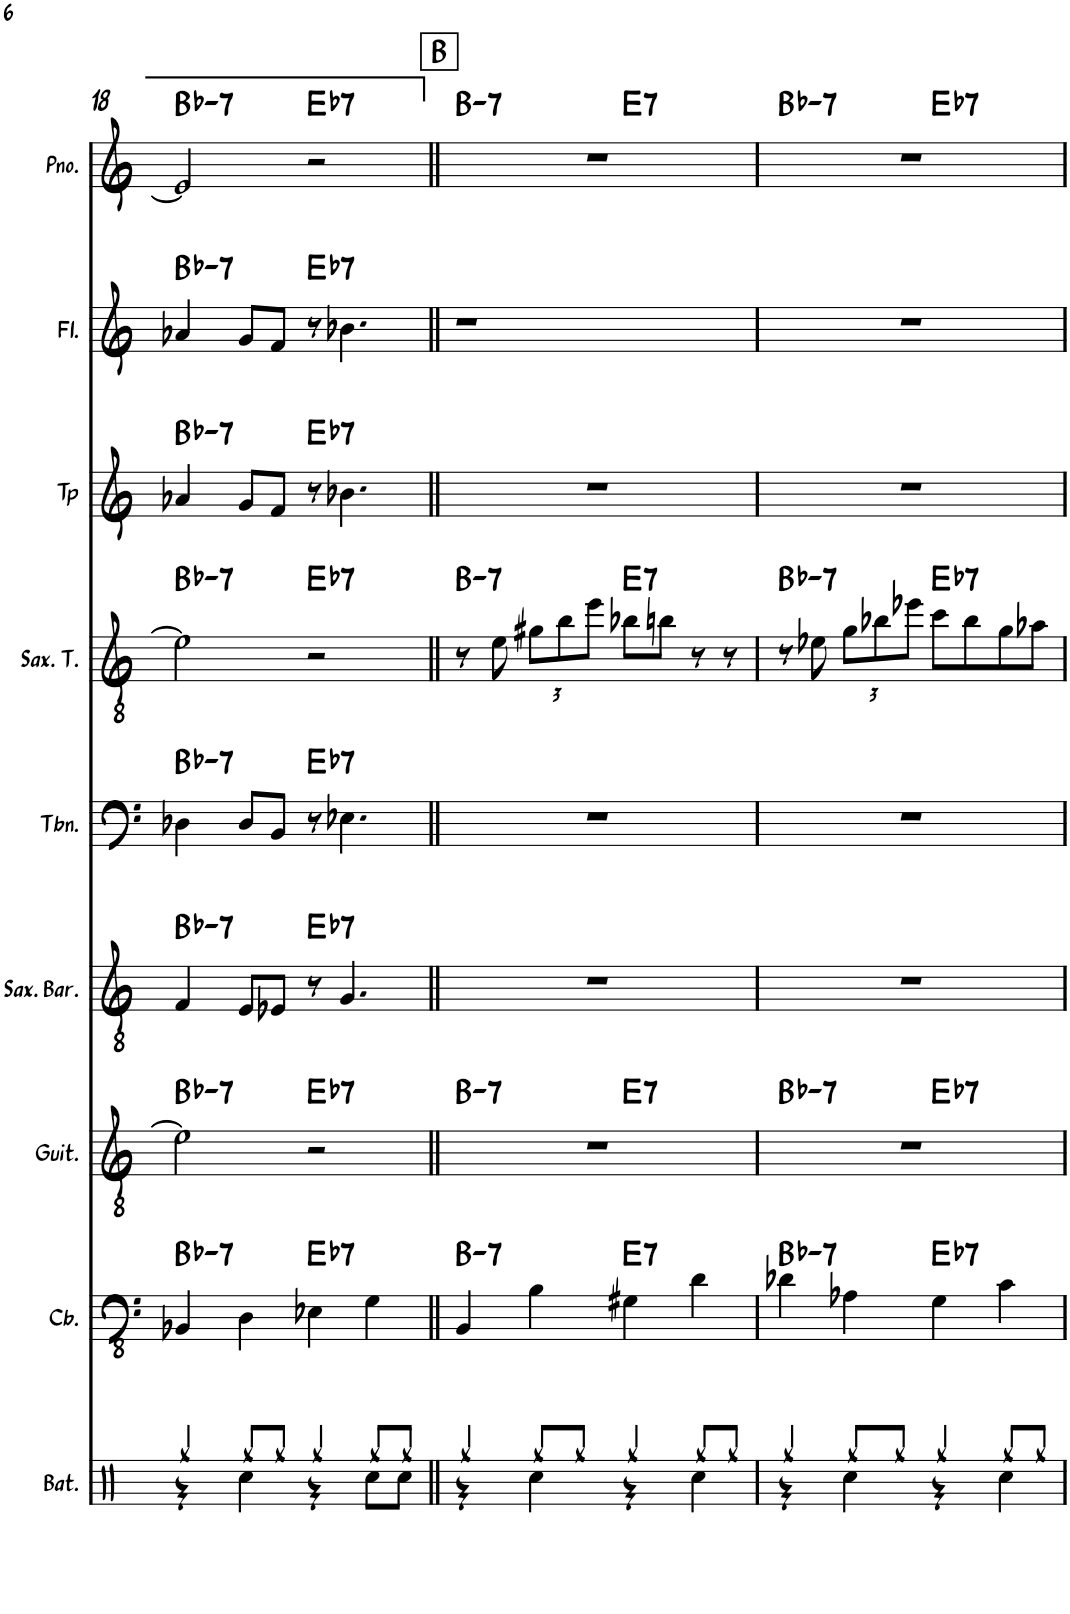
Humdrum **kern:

**kern	**kern	**harte	**kern	**harte	**kern	**harte	**kern	**harte	**kern	**harte	**kern	**harte	**kern	**harte	**kern	**harte
*part9	*part8	*part8	*part7	*part7	*part6	*part6	*part5	*part5	*part4	*part4	*part3	*part3	*part2	*part2	*part1	*part1
*staff9	*staff8	*	*staff7	*	*staff6	*	*staff5	*	*staff4	*	*staff3	*	*staff2	*	*staff1	*
*I"Set de batterie	*I"Contrebasse	*	*I"Guitare acoustique	*	*I"Saxophone baryton	*	*I"Trombone	*	*I"Saxophone ténor	*	*I"Trompette	*	*I"Flûte	*	*I"Piano	*
*I'Bat.	*I'Cb.	*	*I'Guit.	*	*I'Sax. Bar.	*	*I'Tbn.	*	*I'Sax. T.	*	*I'Tp	*	*I'Fl.	*	*I'Pno.	*
!!LO:PB:g=z
*clefX	*clefFv4	*	*clefGv2	*	*clefGv2	*	*clefF4	*	*clefGv2	*	*clefG2	*	*clefG2	*	*clefG2	*
*	*Trd7c12	*	*	*	*Trd12c21	*	*	*	*Trd8c14	*	*Trd1c2	*	*	*	*	*
*k[]	*k[]	*	*k[]	*	*k[]	*	*k[]	*	*k[]	*	*k[]	*	*k[]	*	*k[]	*
*M4/4	*M4/4	*	*M4/4	*	*M4/4	*	*M4/4	*	*M4/4	*	*M4/4	*	*M4/4	*	*M4/4	*
*met(c)	*met(c)	*	*met(c)	*	*met(c)	*	*met(c)	*	*met(c)	*	*met(c)	*	*met(c)	*	*met(c)	*
=18	=18	=18	=18	=18	=18	=18	=18	=18	=18	=18	=18	=18	=18	=18	=18	=18
*^	*	*	*	*	*	*	*	*	*	*	*	*	*	*	*	*
!	!	!	!LO:H:kt=7	!	!LO:H:kt=7	!	!LO:H:kt=7	!	!LO:H:kt=7	!	!LO:H:kt=7	!	!LO:H:kt=7	!	!LO:H:kt=7	!	!LO:H:kt=7
4Rgg/	4r	4BBB-X/	Bb:min7	2e-\]	Bb:min7	4F/	Bb:min7	4D-X\	Bb:min7	2e-\]	Bb:min7	4a-X/	Bb:min7	4a-X/	Bb:min7	2e-/]	Bb:min7
8Rgg/L	4Rcc\	4DD\	.	.	.	8E/L	.	8D-/L	.	.	.	8g/L	.	8g/L	.	.	.
8Rgg/J	.	.	.	.	.	8E-X/J	.	8BB/J	.	.	.	8f/J	.	8f/J	.	.	.
!	!	!	!LO:H:kt=7	!	!LO:H:kt=7	!	!LO:H:kt=7	!	!LO:H:kt=7	!	!LO:H:kt=7	!	!LO:H:kt=7	!	!LO:H:kt=7	!	!LO:H:kt=7
4Rgg/	4r	4EE-X\	Eb:7	2r	Eb:7	8r	Eb:7	8r	Eb:7	2r	Eb:7	8r	Eb:7	8r	Eb:7	2r	Eb:7
.	.	.	.	.	.	4.G/	.	4.E-X\	.	.	.	4.b-X\	.	4.b-X\	.	.	.
8Rgg/L	8Rcc\L	4GG\	.	.	.	.	.	.	.	.	.	.	.	.	.	.	.
8Rgg/J	8Rcc\J	.	.	.	.	.	.	.	.	.	.	.	.	.	.	.	.
!!LO:REH:place=s1:a:B:rj:fs=14:t=B
=19||	=19||	=19||	=19||	=19||	=19||	=19||	=19||	=19||	=19||	=19||	=19||	=19||	=19||	=19||	=19||	=19||	=19||
!	!	!	!LO:H:kt=7	!	!LO:H:kt=7	!	!	!	!	!	!LO:H:kt=7	!	!	!	!	!	!LO:H:kt=7
*	*	*	*	*^	*	*	*	*	*	*	*	*	*	*	*	*^	*
4Rgg/	4r	4BBB/	B:min7	1r	2ryy	B:min7	1r	.	1r	.	8r	B:min7	1r	.	1r	.	1r	2ryy	B:min7
.	.	.	.	.	.	.	.	.	.	.	8e\	.	.	.	.	.	.	.	.
*	*	*	*	*	*	*	*	*	*	*	*Xbrackettup	*	*	*	*	*	*	*	*
8Rgg/L	4Rcc\	4BB\	.	.	.	.	.	.	.	.	12g#X\L	.	.	.	.	.	.	.	.
.	.	.	.	.	.	.	.	.	.	.	12b\	.	.	.	.	.	.	.	.
8Rgg/J	.	.	.	.	.	.	.	.	.	.	.	.	.	.	.	.	.	.	.
.	.	.	.	.	.	.	.	.	.	.	12ee\J	.	.	.	.	.	.	.	.
!	!	!	!LO:H:kt=7	!	!	!LO:H:kt=7	!	!	!	!	!	!LO:H:kt=7	!	!	!	!	!	!	!LO:H:kt=7
4Rgg/	4r	4GG#X\	E:7	.	2ryy	E:7	.	.	.	.	8b-X\L	E:7	.	.	.	.	.	2ryy	E:7
.	.	.	.	.	.	.	.	.	.	.	8bn\J	.	.	.	.	.	.	.	.
8Rgg/L	4Rcc\	4D\	.	.	.	.	.	.	.	.	8r	.	.	.	.	.	.	.	.
8Rgg/J	.	.	.	.	.	.	.	.	.	.	8r	.	.	.	.	.	.	.	.
=20	=20	=20	=20	=20	=20	=20	=20	=20	=20	=20	=20	=20	=20	=20	=20	=20	=20	=20	=20
!	!	!	!LO:H:kt=7	!	!	!LO:H:kt=7	!	!	!	!	!	!LO:H:kt=7	!	!	!	!	!	!	!LO:H:kt=7
4Rgg/	4r	4D-X\	Bb:min7	1r	2ryy	Bb:min7	1r	.	1r	.	8r	Bb:min7	1r	.	1r	.	1r	2ryy	Bb:min7
.	.	.	.	.	.	.	.	.	.	.	8e-X\	.	.	.	.	.	.	.	.
8Rgg/L	4Rcc\	4AA-X\	.	.	.	.	.	.	.	.	12g\L	.	.	.	.	.	.	.	.
.	.	.	.	.	.	.	.	.	.	.	12b-X\	.	.	.	.	.	.	.	.
8Rgg/J	.	.	.	.	.	.	.	.	.	.	.	.	.	.	.	.	.	.	.
.	.	.	.	.	.	.	.	.	.	.	12ee-X\J	.	.	.	.	.	.	.	.
!	!	!	!LO:H:kt=7	!	!	!LO:H:kt=7	!	!	!	!	!	!LO:H:kt=7	!	!	!	!	!	!	!LO:H:kt=7
4Rgg/	4r	4GG\	Eb:7	.	2ryy	Eb:7	.	.	.	.	8cc\L	Eb:7	.	.	.	.	.	2ryy	Eb:7
.	.	.	.	.	.	.	.	.	.	.	8b-\	.	.	.	.	.	.	.	.
8Rgg/L	4Rcc\	4C\	.	.	.	.	.	.	.	.	8g\	.	.	.	.	.	.	.	.
8Rgg/J	.	.	.	.	.	.	.	.	.	.	8a-X\J	.	.	.	.	.	.	.	.
*v	*v	*	*	*v	*v	*	*	*	*	*	*	*	*	*	*	*	*v	*v	*
=	=	=	=	=	=	=	=	=	=	=	=	=	=	=	=	=
*-	*-	*-	*-	*-	*-	*-	*-	*-	*-	*-	*-	*-	*-	*-	*-	*-
